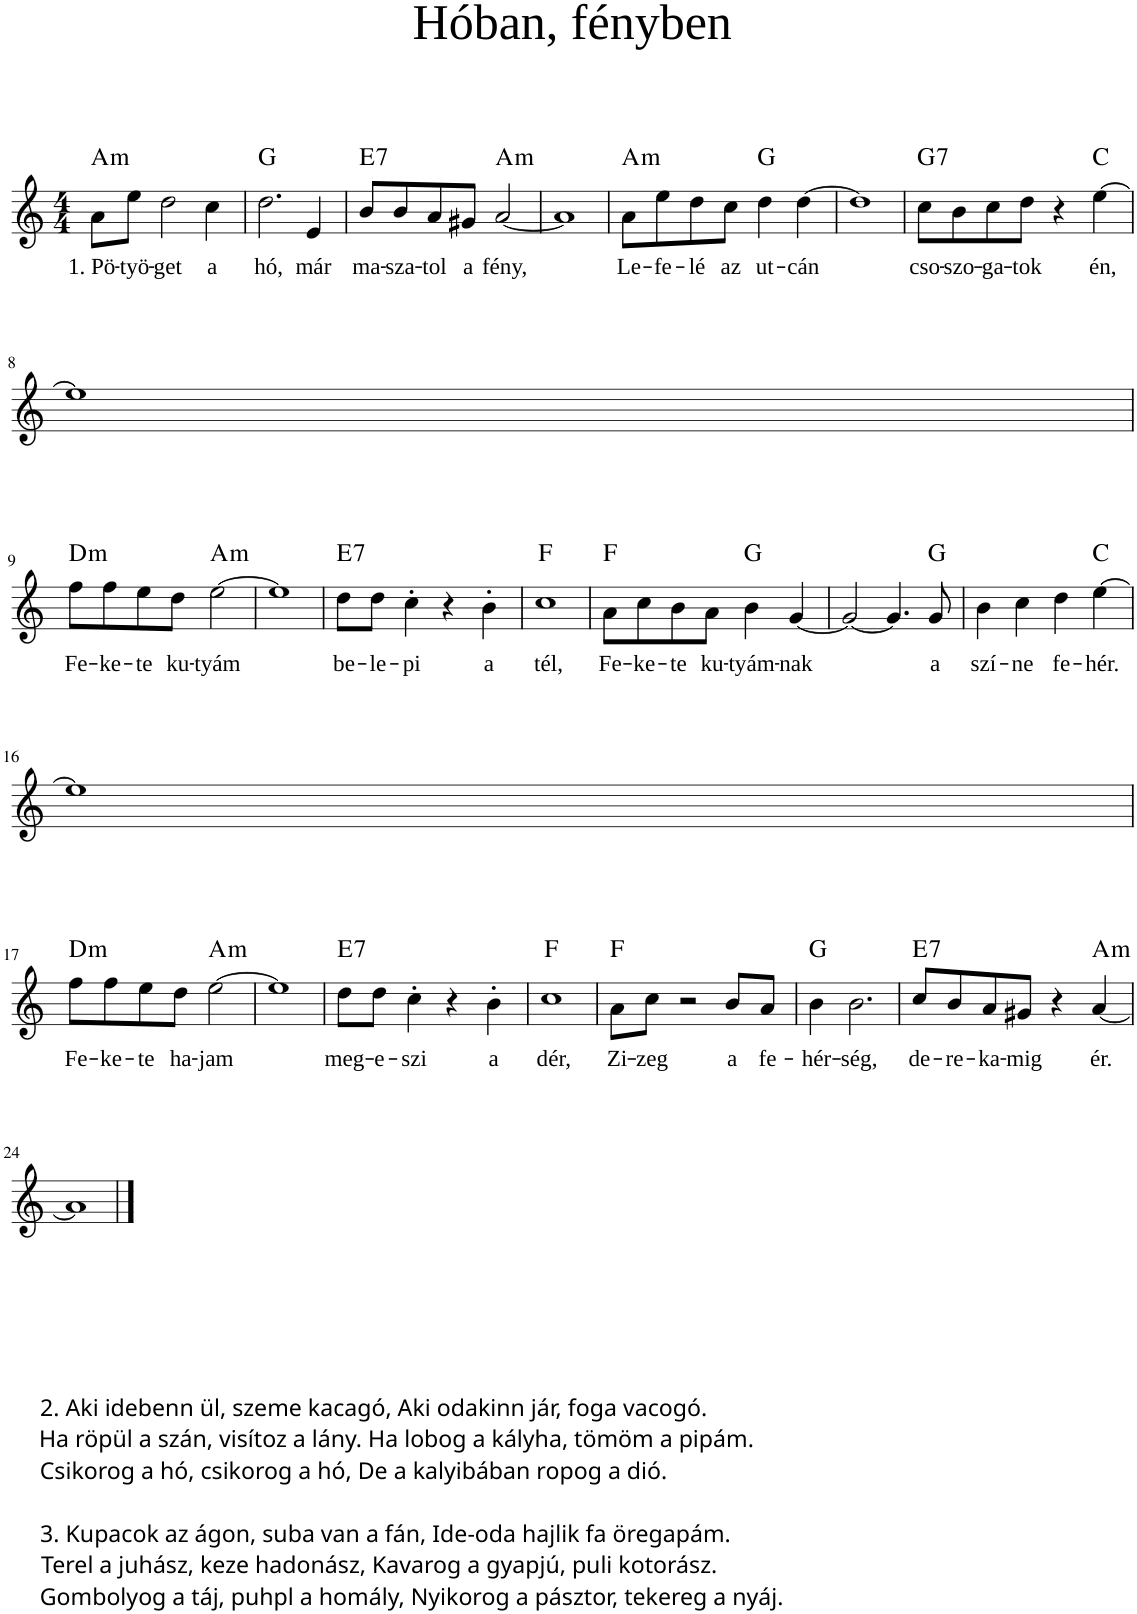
**kern	**text	**harte
*part1	*part1	*part1
*staff1	*staff1	*
*I"Voice	*	*
*clefG2	*	*
*k[]	*	*
*M4/4	*	*
=1	=1	=1
!	!LO:LY:b	!LO:H:kt=m
8a\L	1. Pö-	A:min
!	!LO:LY:b	!
8ee\J	-työ-	.
!	!LO:LY:b	!
2dd\	-get	.
!	!LO:LY:b	!
4cc\	a	.
=2	=2	=2
!	!LO:LY:b	!
2.dd\	hó,	G:maj
!	!LO:LY:b	!
4e/	már	.
=3	=3	=3
!	!LO:LY:b	!LO:H:kt=7
8b/L	ma-	E:7
!	!LO:LY:b	!
8b/	-sza-	.
!	!LO:LY:b	!
8a/	-tol	.
!	!LO:LY:b	!
8g#X/J	a	.
!	!LO:LY:b	!LO:H:kt=m
[2a/	fény,	A:min
=4	=4	=4
1a]	.	.
=5	=5	=5
!	!LO:LY:b	!LO:H:kt=m
8a\L	Le-	A:min
!	!LO:LY:b	!
8ee\	-fe-	.
!	!LO:LY:b	!
8dd\	-lé	.
!	!LO:LY:b	!
8cc\J	az	.
!	!LO:LY:b	!
4dd\	ut-	G:maj
!	!LO:LY:b	!
[4dd\	-cán	.
=6	=6	=6
1dd]	.	.
=7	=7	=7
!	!LO:LY:b	!LO:H:kt=7
8cc\L	cso-	G:7
!	!LO:LY:b	!
8b\	-szo-	.
!	!LO:LY:b	!
8cc\	-ga-	.
!	!LO:LY:b	!
8dd\J	-tok	.
4r	.	.
!	!LO:LY:b	!
[4ee\	én,	C:maj
!!LO:LB:g=z
=8	=8	=8
1ee]	.	.
!!LO:LB:g=z
=9	=9	=9
!	!LO:LY:b	!LO:H:kt=m
8ff\L	Fe-	D:min
!	!LO:LY:b	!
8ff\	-ke-	.
!	!LO:LY:b	!
8ee\	-te	.
!	!LO:LY:b	!
8dd\J	ku-	.
!	!LO:LY:b	!LO:H:kt=m
[2ee\	-tyám	A:min
=10	=10	=10
1ee]	.	.
=11	=11	=11
!	!LO:LY:b	!LO:H:kt=7
8dd\L	be-	E:7
!	!LO:LY:b	!
8dd\J	-le-	.
!	!LO:LY:b	!
4cc'\	-pi	.
4r	.	.
!	!LO:LY:b	!
4b'\	a	.
=12	=12	=12
!	!LO:LY:b	!
1cc	tél,	F:maj
=13	=13	=13
!	!LO:LY:b	!
8a\L	Fe-	F:maj
!	!LO:LY:b	!
8cc\	-ke-	.
!	!LO:LY:b	!
8b\	-te	.
!	!LO:LY:b	!
8a\J	ku-	.
!	!LO:LY:b	!
4b\	-tyám-	G:maj
!	!LO:LY:b	!
[4g/	-nak	.
=14	=14	=14
2g/_	.	.
4.g/]	.	.
!	!LO:LY:b	!
8g/	a	G:maj
=15	=15	=15
!	!LO:LY:b	!
4b\	szí-	.
!	!LO:LY:b	!
4cc\	-ne	.
!	!LO:LY:b	!
4dd\	fe-	.
!	!LO:LY:b	!
[4ee\	-hér.	C:maj
!!LO:LB:g=z
=16	=16	=16
1ee]	.	.
!!LO:LB:g=z
=17	=17	=17
!	!LO:LY:b	!LO:H:kt=m
8ff\L	Fe-	D:min
!	!LO:LY:b	!
8ff\	-ke-	.
!	!LO:LY:b	!
8ee\	-te	.
!	!LO:LY:b	!
8dd\J	ha-	.
!	!LO:LY:b	!LO:H:kt=m
[2ee\	-jam	A:min
=18	=18	=18
1ee]	.	.
=19	=19	=19
!	!LO:LY:b	!LO:H:kt=7
8dd\L	meg-	E:7
!	!LO:LY:b	!
8dd\J	-e-	.
!	!LO:LY:b	!
4cc'\	-szi	.
4r	.	.
!	!LO:LY:b	!
4b'\	a	.
=20	=20	=20
!	!LO:LY:b	!
1cc	dér,	F:maj
=21	=21	=21
!	!LO:LY:b	!
8a\L	Zi-	F:maj
!	!LO:LY:b	!
8cc\J	-zeg	.
2r	.	.
!	!LO:LY:b	!
8b/L	a	.
!	!LO:LY:b	!
8a/J	fe-	.
=22	=22	=22
!	!LO:LY:b	!
4b\	-hér-	G:maj
!	!LO:LY:b	!
2.b\	-ség,	.
=23	=23	=23
!	!LO:LY:b	!LO:H:kt=7
8cc/L	de-	E:7
!	!LO:LY:b	!
8b/	-re-	.
!	!LO:LY:b	!
8a/	-ka-	.
!	!LO:LY:b	!
8g#X/J	-mig	.
4r	.	.
!	!LO:LY:b	!LO:H:kt=m
[4a/	ér.	A:min
!!LO:LB:g=z
=24	=24	=24
1a]	.	.
==	==	==
*-	*-	*-
